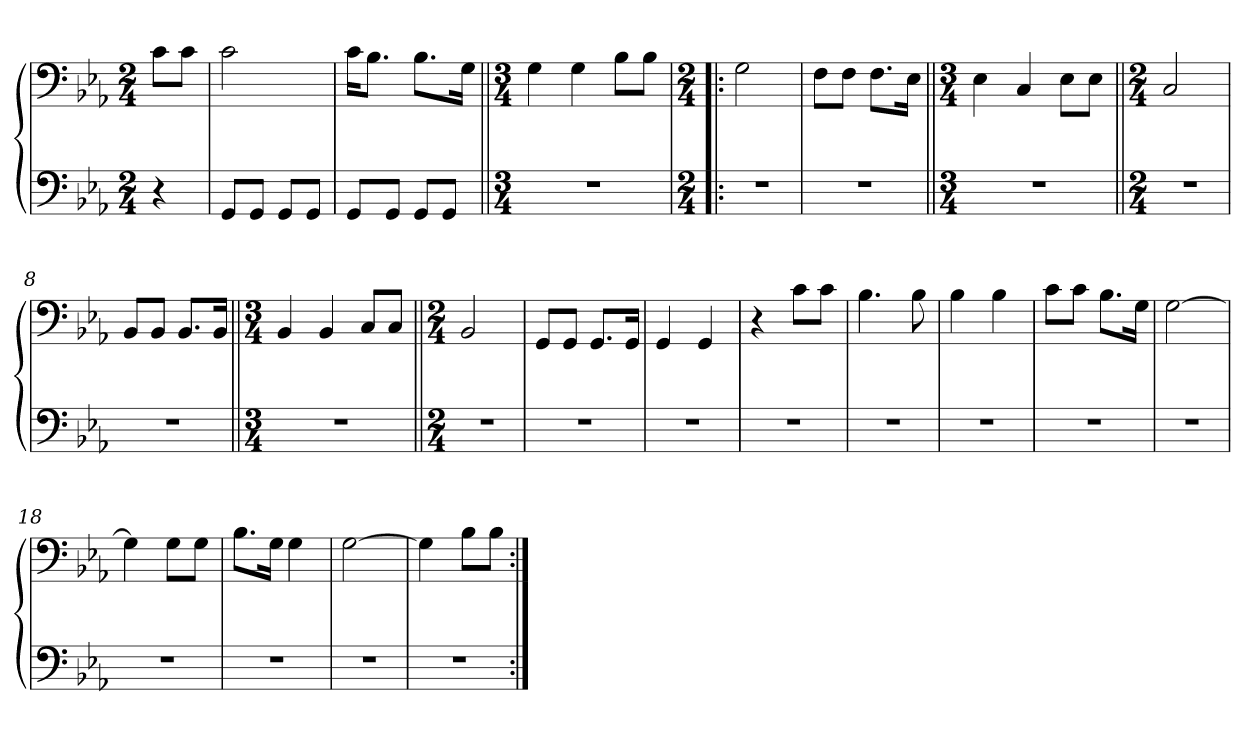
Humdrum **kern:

**kern	**kern
*part1	*part1
*staff2	*staff1
*clefF4	*clefF4
*k[b-e-a-]	*k[b-e-a-]
*M2/4	*M2/4
=	=
4r	8c\L
.	8c\J
=1	=1
8GG/L	2c\
8GG/J	.
8GG/L	.
8GG/J	.
=2	=2
8GG/L	16c\KL
.	8.B-\J
8GG/J	.
8GG/L	8.B-\L
8GG/J	.
.	16G\Jk
=3||	=3||
*M3/4	*M3/4
2.r	4G\
.	4G\
.	8B-\L
.	8B-\J
=4!|:	=4!|:
*M2/4	*M2/4
2r	2G\
=5	=5
2r	8F\L
.	8F\J
.	8.F\L
.	16E-\Jk
=6||	=6||
*M3/4	*M3/4
2.r	4E-\
.	4C/
.	8E-\L
.	8E-\J
=7||	=7||
*M2/4	*M2/4
2r	2C/
=8	=8
2r	8BB-/L
.	8BB-/J
.	8.BB-/L
.	16BB-/Jk
=9||	=9||
*M3/4	*M3/4
2.r	4BB-/
.	4BB-/
.	8C/L
.	8C/J
=10||	=10||
*M2/4	*M2/4
2r	2BB-/
=11	=11
2r	8GG/L
.	8GG/J
.	8.GG/L
.	16GG/Jk
=12	=12
2r	4GG/
.	4GG/
=13	=13
2r	4r
.	8c\L
.	8c\J
=14	=14
2r	4.B-\
.	8B-\
=15	=15
2r	4B-\
.	4B-\
=16	=16
2r	8c\L
.	8c\J
.	8.B-\L
.	16G\Jk
=17	=17
2r	[2G\
=18	=18
2r	4G\]
.	8G\L
.	8G\J
=19	=19
2r	8.B-\L
.	16G\Jk
.	4G\
=20	=20
2r	[2G\
=21	=21
2r	4G\]
.	8B-\L
.	8B-\J
=:|!	=:|!
*-	*-
